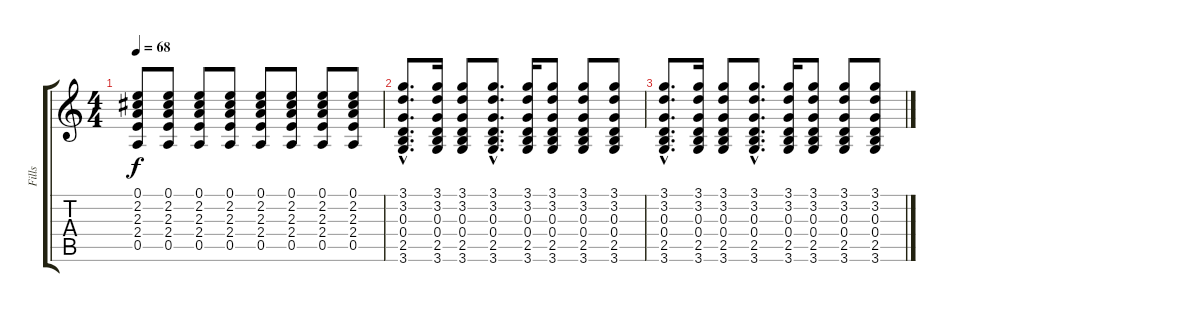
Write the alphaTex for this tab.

\track ("Fills" "Fills") {instrument electricguitarclean}
\staff {score tabs}
\tuning (E4 B3 G3 D3 A2 E2) {hide}
\ts (4 4)
\tempo 68
\clef g2
\ks c
(0.1 2.2 2.3 2.4 0.5).8{dy f} (0.1 2.2 2.3 2.4 0.5).8 (0.1 2.2 2.3 2.4 0.5).8 (0.1 2.2 2.3 2.4 0.5).8 (0.1 2.2 2.3 2.4 0.5).8 (0.1 2.2 2.3 2.4 0.5).8 (0.1 2.2 2.3 2.4 0.5).8 (0.1 2.2 2.3 2.4 0.5).8 |
(3.1{hac} 3.2{hac} 0.3{hac} 0.4{hac} 2.5{hac} 3.6{hac}).8{d} (3.1 3.2 0.3 0.4 2.5 3.6).16 (3.1 3.2 0.3 0.4 2.5 3.6).8 (3.1{hac} 3.2{hac} 0.3{hac} 0.4{hac} 2.5{hac} 3.6{hac}).8{d} (3.1 3.2 0.3 0.4 2.5 3.6).16 (3.1 3.2 0.3 0.4 2.5 3.6).8 (3.1 3.2 0.3 0.4 2.5 3.6).8 (3.1 3.2 0.3 0.4 2.5 3.6).8 |
(3.1{hac} 3.2{hac} 0.3{hac} 0.4{hac} 2.5{hac} 3.6{hac}).8{d} (3.1 3.2 0.3 0.4 2.5 3.6).16 (3.1 3.2 0.3 0.4 2.5 3.6).8 (3.1{hac} 3.2{hac} 0.3{hac} 0.4{hac} 2.5{hac} 3.6{hac}).8{d} (3.1 3.2 0.3 0.4 2.5 3.6).16 (3.1 3.2 0.3 0.4 2.5 3.6).8 (3.1 3.2 0.3 0.4 2.5 3.6).8 (3.1 3.2 0.3 0.4 2.5 3.6).8
